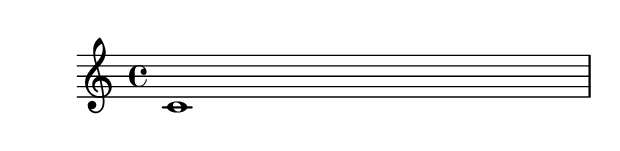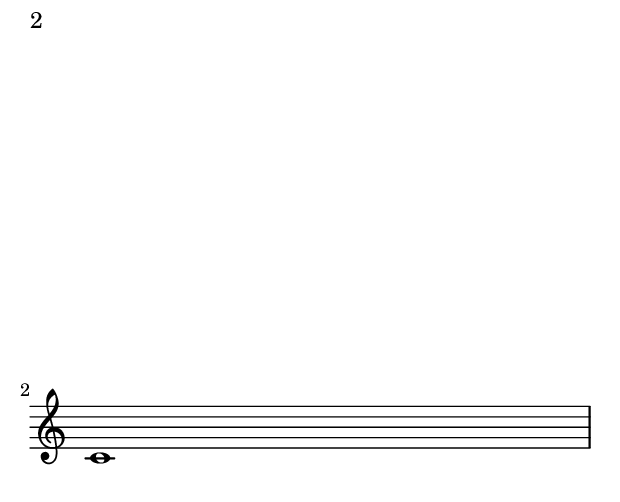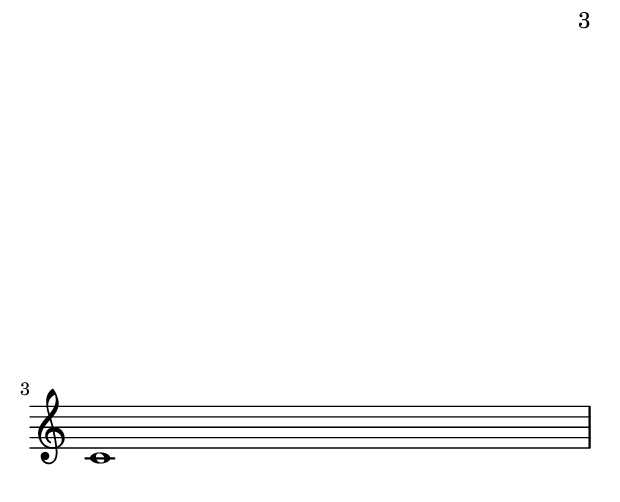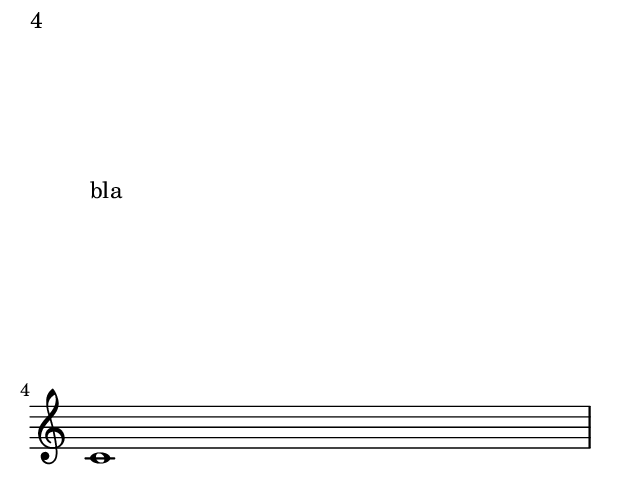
%% Generated by lilypond-book
%% Options: [exampleindent=10.16\mm,indent=0\mm,line-width=160\mm]
\include "lilypond-book-preamble.ly"


% ****************************************************************
% Start cut-&-pastable-section
% ****************************************************************

#(ly:set-option 'eps-box-padding 3.000000)



\paper {
  indent = 0\mm
  line-width = 160\mm
  % offset the left padding, also add 1mm as lilypond creates cropped
  % images with a little space on the right
  line-width = #(- line-width (* mm  3.000000) (* mm 1))
}

\layout {
  
}




% ****************************************************************
% ly snippet:
% ****************************************************************
\sourcefilename "/lilypond-2.23.82/input/regression/page-top-space.ly"
\sourcefileline 0
\header {

  texidoc = "By setting @code{page-top-space,} the Y position of the
first system can be forced to be uniform."

}
\version "2.19.21"

#(set-default-paper-size "a6")

\book {
  \score {

    \relative {
      c'1\break\pageBreak
      c1\break\pageBreak
      c1
      \break\pageBreak
      \override TextScript.padding = #20
      c1^"bla"
    }
  }

  \paper {
    obsolete-page-top-space = 3 \cm
    top-system-spacing.basic-distance = #(/ obsolete-page-top-space staff-space)
  }
}




% ****************************************************************
% end ly snippet
% ****************************************************************
